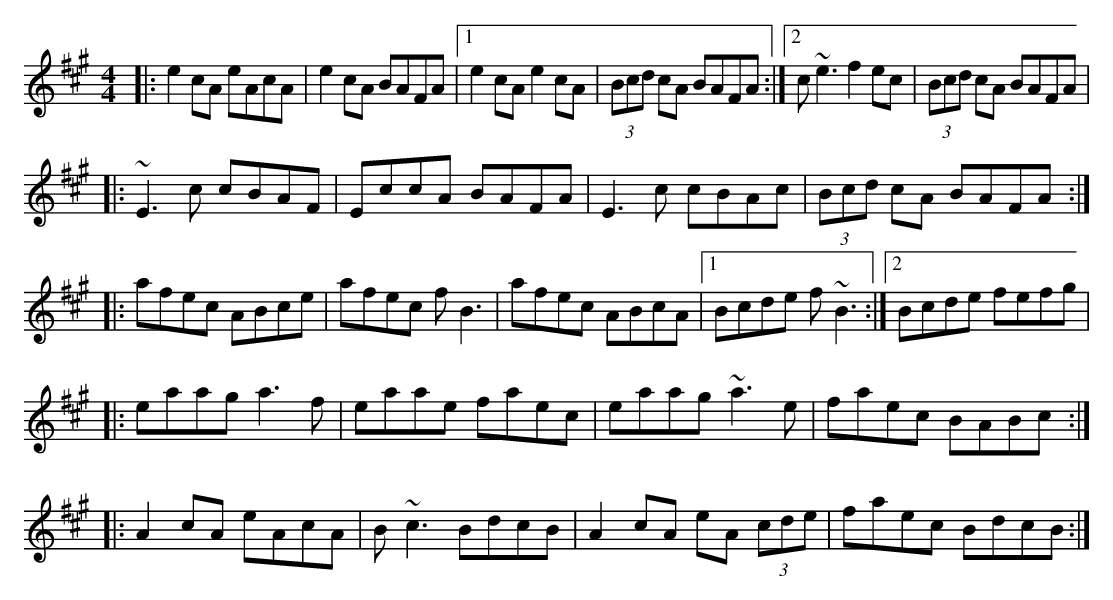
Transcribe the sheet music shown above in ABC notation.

X:1
M:4/4
K:A
|:e2cA eAcA|e2cA BAFA|1 e2cA e2cA|(3Bcd cA BAFA:|2 c~e3 f2ec| (3Bcd cA BAFA|
|:~E3c cBAF|EccA BAFA|E3c cBAc|(3Bcd cA BAFA:|
|:afec ABce|afec fB3|afec ABcA|1 Bcde f~ B3:|2 Bcde fefg|
|:eaag a3f|eaae faec|eaag ~a3e|faec BABc:|
|:A2cA eAcA|B~c3 BdcB|A2cA eA (3cde|faec BdcB:|
